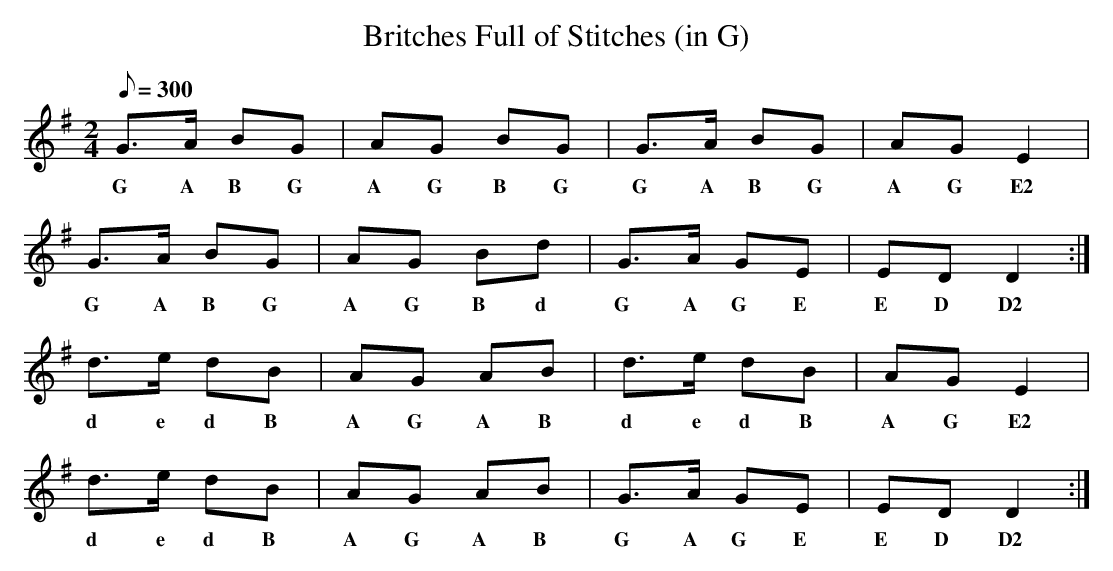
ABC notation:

X:1
T: Britches Full of Stitches (in G)
M: 2/4
L: 1/8
Q: 300
K: G
G>A BG|AG BG|G>A BG|AG E2|
w: G A B G A G B G G A B G A G E2
G>A BG|AG Bd|G>A GE|ED D2 :|
w: G A B G A G B d G A G E E D D2
d>e dB|AG AB|d>e dB|AG E2|
w: d e d B A G A B d e d B A G E2
d>e dB|AG AB|G>A GE|ED D2 :|
w: d e d B A G A B G A G E E D D2
